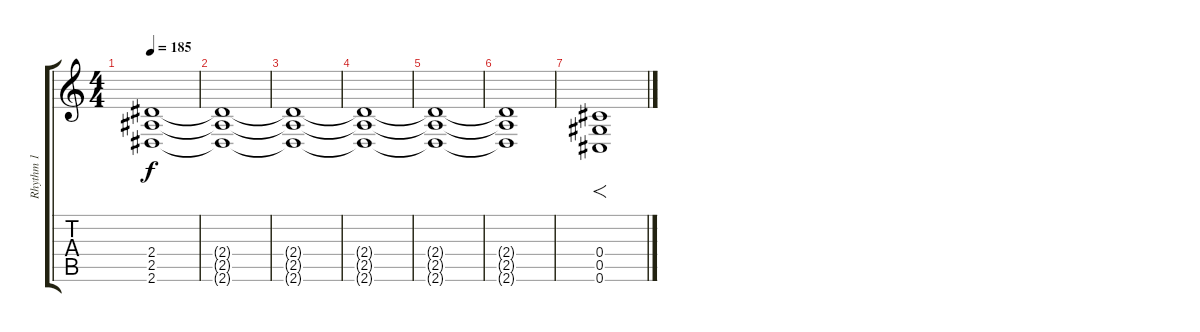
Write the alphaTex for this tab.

\track ("Rhythm 1" "Rhythm 1") {instrument overdrivenguitar}
\staff {score tabs}
\tuning (Eb4 Bb3 Gb3 Db3 Ab2 Db2) {hide}
\ts (4 4)
\tempo 185
\clef g2
\ks c
(2.4{t} 2.5{t} 2.6{t}).1{dy f} |
(2.4{t} 2.5{t} 2.6{t}).1 |
(2.4{t} 2.5{t} 2.6{t}).1 |
(2.4{t} 2.5{t} 2.6{t}).1 |
(2.4{t} 2.5{t} 2.6{t}).1 |
(2.4{t} 2.5{t} 2.6{t}).1 |
(0.4 0.5 0.6).1{f}
